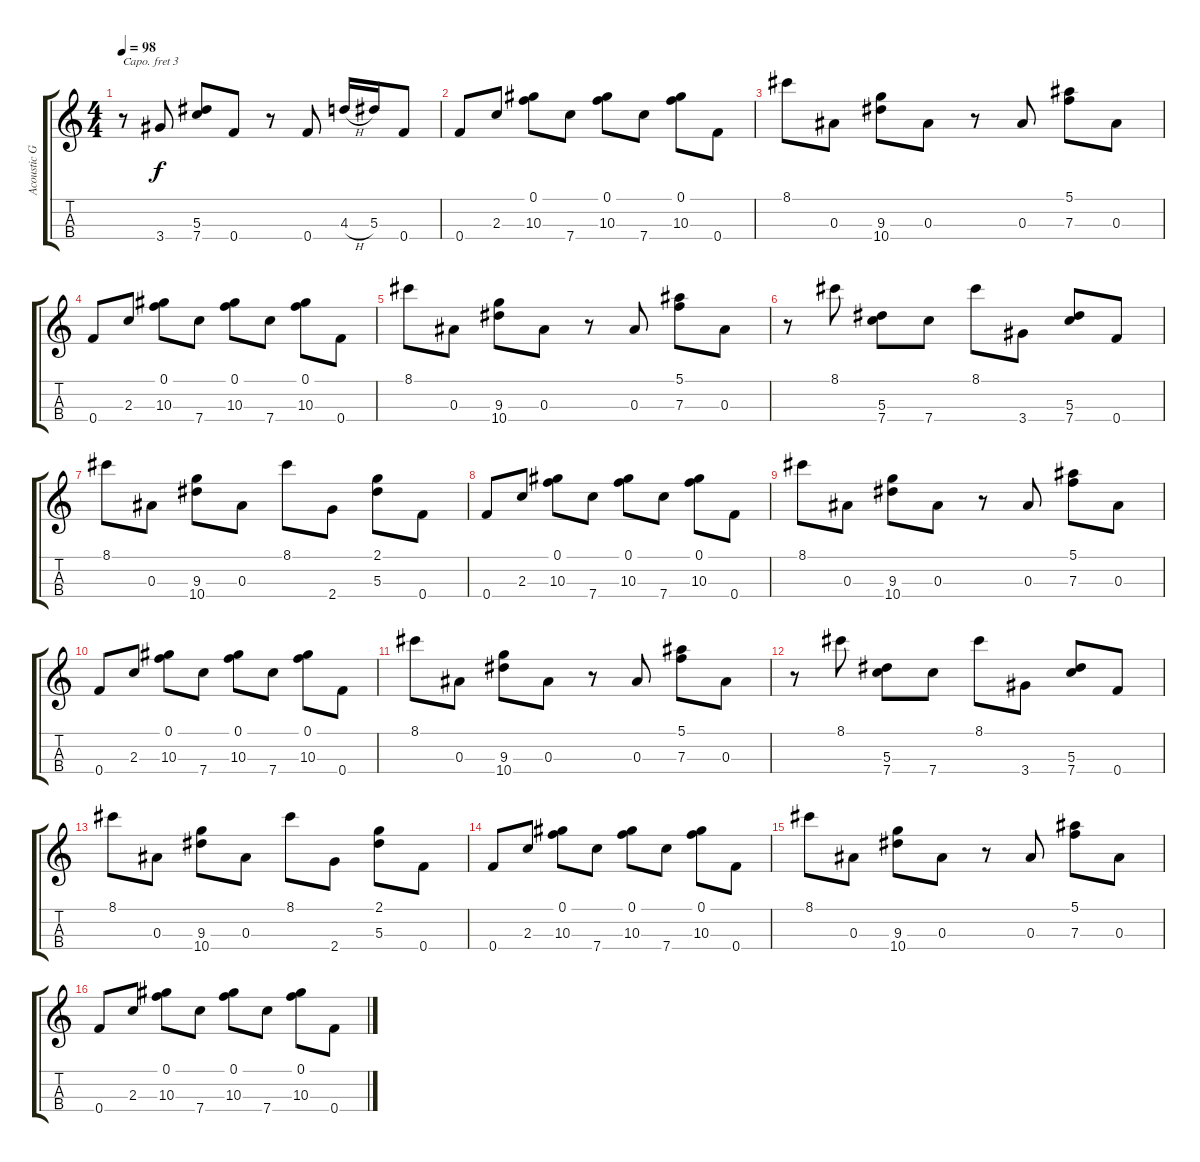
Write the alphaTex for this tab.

\track ("Acoustic Guitar" "Acoustic G") {instrument acousticguitarnylon}
\staff {score tabs}
\capo 3
\tuning (D4 B4 G3 D3) {hide}
\ts (4 4)
\tempo 98
\clef g2
\ks c
r.8{dy f} 3.4.8 (5.3 7.4).8 0.4.8 r.8 0.4.8 4.3{h}.16 5.3.16 0.4.8 |
0.4.8 2.3.8 (0.1 10.3).8 7.4.8 (0.1 10.3).8 7.4.8 (0.1 10.3).8 0.4.8 |
8.1.8 0.3.8 (9.3 10.4).8 0.3.8 r.8 0.3.8 (5.1 7.3).8 0.3.8 |
0.4.8 2.3.8 (0.1 10.3).8 7.4.8 (0.1 10.3).8 7.4.8 (0.1 10.3).8 0.4.8 |
8.1.8 0.3.8 (9.3 10.4).8 0.3.8 r.8 0.3.8 (5.1 7.3).8 0.3.8 |
r.8 8.1.8 (5.3 7.4).8 7.4.8 8.1.8 3.4.8 (5.3 7.4).8 0.4.8 |
8.1.8 0.3.8 (9.3 10.4).8 0.3.8 8.1.8 2.4.8 (2.1 5.3).8 0.4.8 |
0.4.8 2.3.8 (0.1 10.3).8 7.4.8 (0.1 10.3).8 7.4.8 (0.1 10.3).8 0.4.8 |
8.1.8 0.3.8 (9.3 10.4).8 0.3.8 r.8 0.3.8 (5.1 7.3).8 0.3.8 |
0.4.8 2.3.8 (0.1 10.3).8 7.4.8 (0.1 10.3).8 7.4.8 (0.1 10.3).8 0.4.8 |
8.1.8 0.3.8 (9.3 10.4).8 0.3.8 r.8 0.3.8 (5.1 7.3).8 0.3.8 |
r.8 8.1.8 (5.3 7.4).8 7.4.8 8.1.8 3.4.8 (5.3 7.4).8 0.4.8 |
8.1.8 0.3.8 (9.3 10.4).8 0.3.8 8.1.8 2.4.8 (2.1 5.3).8 0.4.8 |
0.4.8 2.3.8 (0.1 10.3).8 7.4.8 (0.1 10.3).8 7.4.8 (0.1 10.3).8 0.4.8 |
8.1.8 0.3.8 (9.3 10.4).8 0.3.8 r.8 0.3.8 (5.1 7.3).8 0.3.8 |
0.4.8 2.3.8 (0.1 10.3).8 7.4.8 (0.1 10.3).8 7.4.8 (0.1 10.3).8 0.4.8
